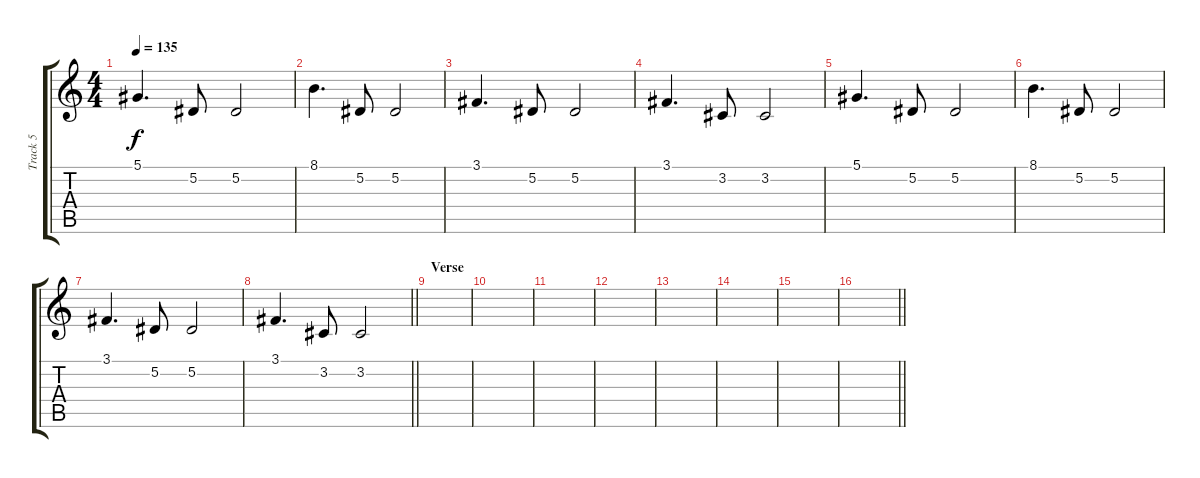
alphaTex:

\track ("Track 5" "Track 5") {instrument lead1square}
\staff {score tabs}
\tuning (Eb4 Bb3 Gb3 Db3 Ab2 Db2) {hide}
\ts (4 4)
\tempo 135
\clef g2
\ks c
5.1.4{d dy f} 5.2.8 5.2.2 |
8.1.4{d} 5.2.8 5.2.2 |
3.1.4{d} 5.2.8 5.2.2 |
3.1.4{d} 3.2.8 3.2.2 |
5.1.4{d} 5.2.8 5.2.2 |
8.1.4{d} 5.2.8 5.2.2 |
3.1.4{d} 5.2.8 5.2.2 |
\barLineRight lightlight
3.1.4{d} 3.2.8 3.2.2 |
\section ("" "Verse")
|
|
|
|
|
|
|
\barLineRight lightlight
